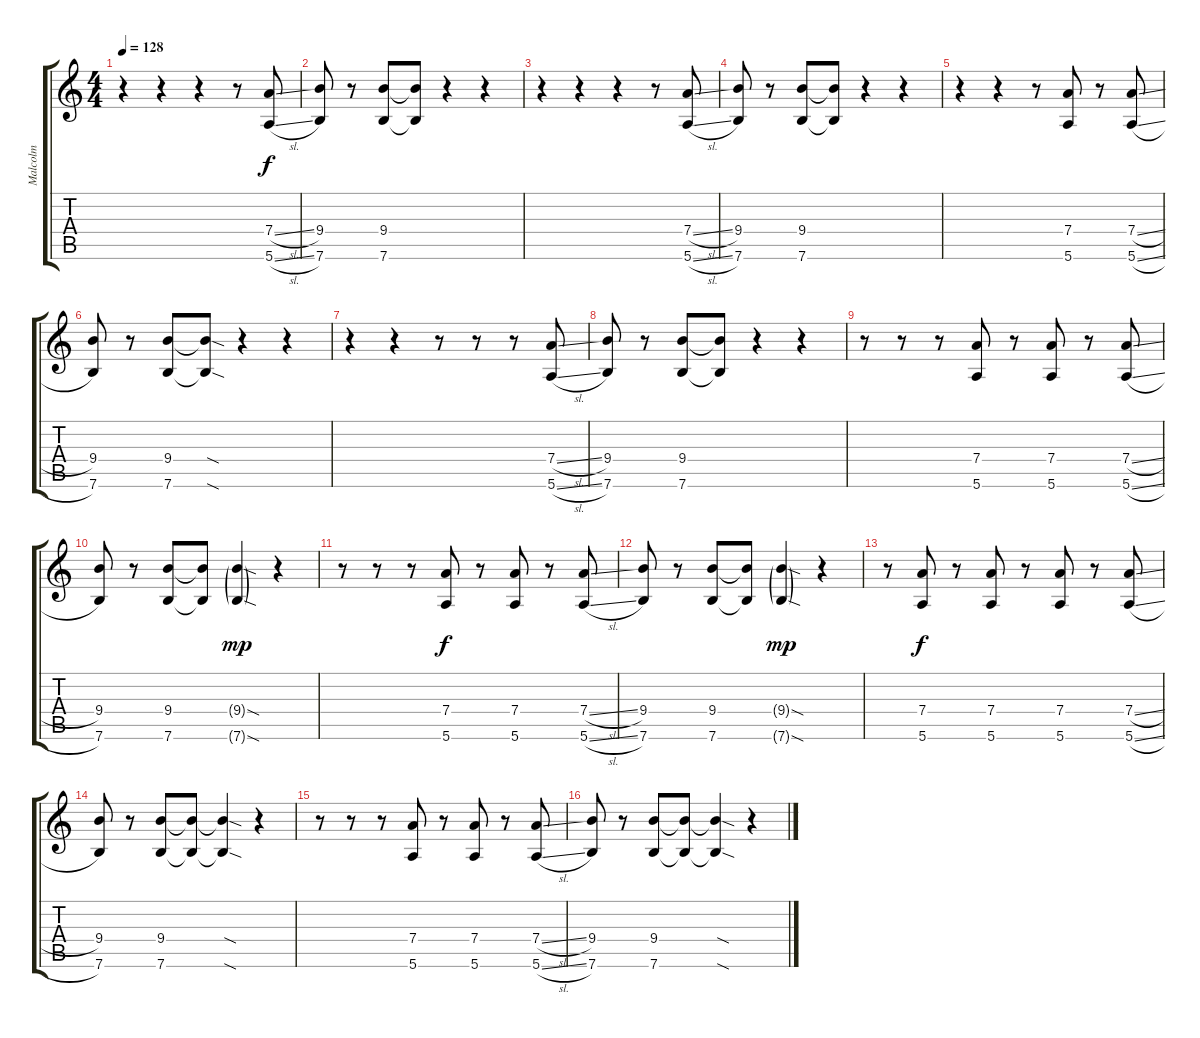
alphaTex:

\track ("Malcolm" "Malcolm") {instrument distortionguitar}
\staff {score tabs}
\tuning (E4 B3 G3 D3 A2 E2) {hide}
\ts (4 4)
\tempo 128
\clef g2
\ks c
r.4{dy f} r.4 r.4 r.8 (7.4{sl} 5.6{sl}).8 |
(9.4 7.6).8 r.8 (9.4 7.6).8 (9.4{t} 7.6{t}).8 r.4 r.4 |
r.4 r.4 r.4 r.8 (7.4{sl} 5.6{sl}).8 |
(9.4 7.6).8 r.8 (9.4 7.6).8 (9.4{t} 7.6{t}).8 r.4 r.4 |
r.4 r.4 r.8 (7.4 5.6).8 r.8 (7.4{sl} 5.6{sl}).8 |
(9.4 7.6).8 r.8 (9.4 7.6).8 (9.4{sod t} 7.6{sod t}).8 r.4 r.4 |
r.4 r.4 r.8 r.8 r.8 (7.4{sl} 5.6{sl}).8 |
(9.4 7.6).8 r.8 (9.4 7.6).8 (9.4{t} 7.6{t}).8 r.4 r.4 |
r.8 r.8 r.8 (7.4 5.6).8 r.8 (7.4 5.6).8 r.8 (7.4{sl} 5.6{sl}).8 |
(9.4 7.6).8 r.8 (9.4 7.6).8 (9.4{t} 7.6{t}).8 (9.4{sod g} 7.6{sod g}).4{dy mp} r.4 |
r.8 r.8 r.8 (7.4 5.6).8{dy f} r.8 (7.4 5.6).8 r.8 (7.4{sl} 5.6{sl}).8 |
(9.4 7.6).8 r.8 (9.4 7.6).8 (9.4{t} 7.6{t}).8 (9.4{sod g} 7.6{sod g}).4{dy mp} r.4 |
r.8 (7.4 5.6).8{dy f} r.8 (7.4 5.6).8 r.8 (7.4 5.6).8 r.8 (7.4{sl} 5.6{sl}).8 |
(9.4 7.6).8 r.8 (9.4 7.6).8 (9.4{t} 7.6{t}).8 (9.4{sod t} 7.6{sod t}).4 r.4 |
r.8 r.8 r.8 (7.4 5.6).8 r.8 (7.4 5.6).8 r.8 (7.4{sl} 5.6{sl}).8 |
(9.4 7.6).8 r.8 (9.4 7.6).8 (9.4{t} 7.6{t}).8 (9.4{sod t} 7.6{sod t}).4 r.4
